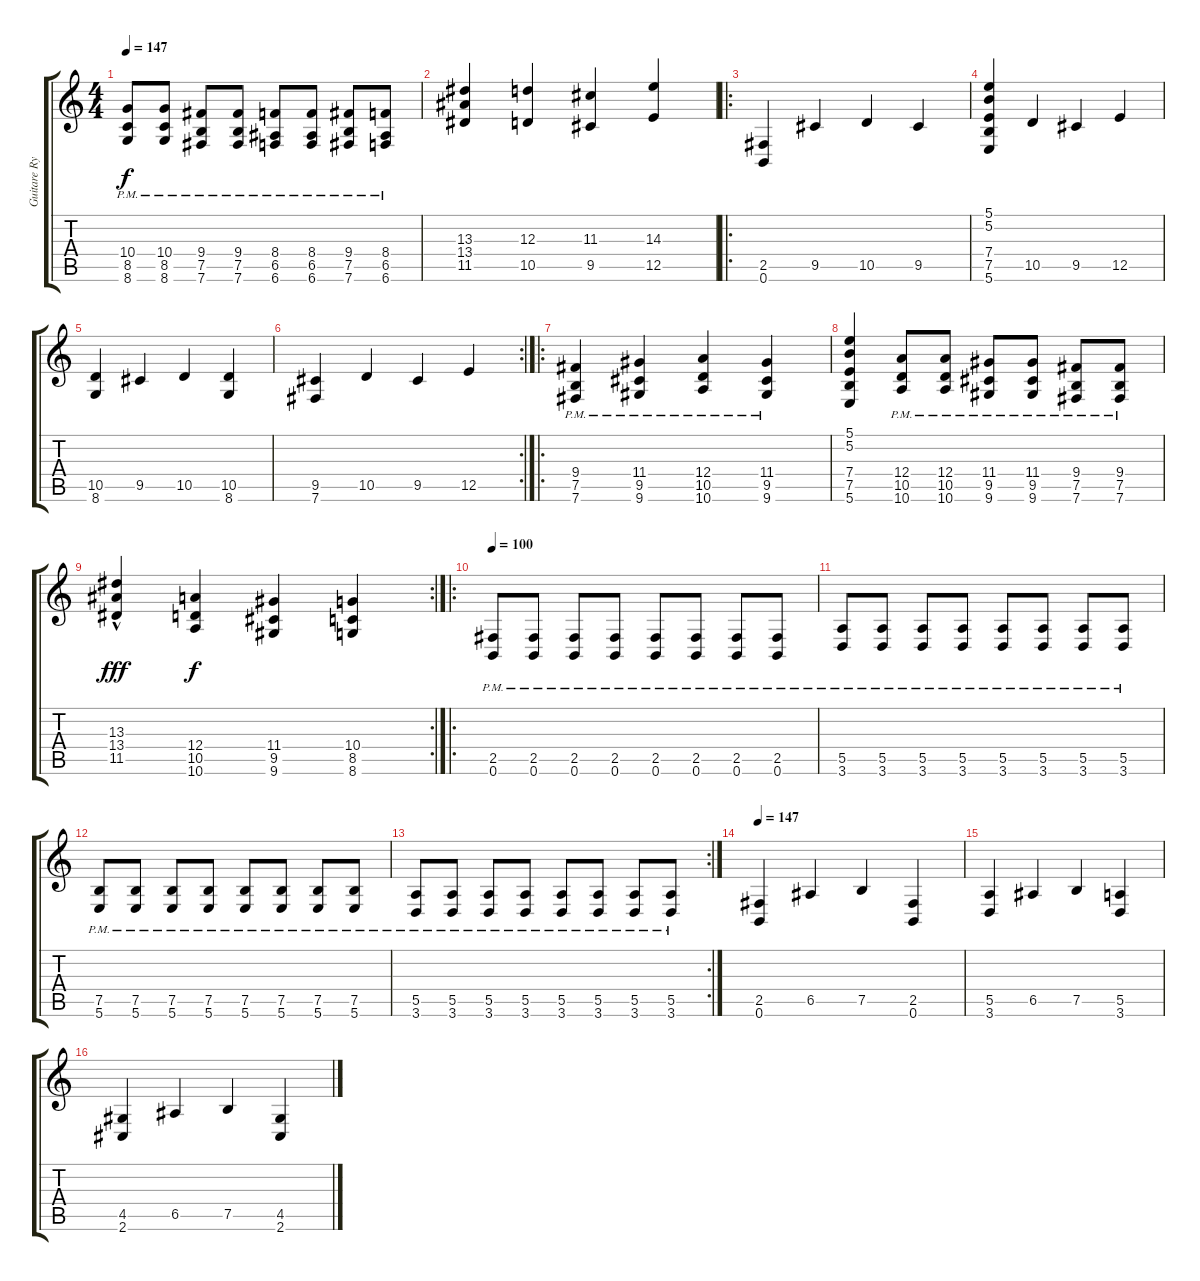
\track ("Guitare Rythmique" "Guitare Ry") {instrument distortionguitar}
\staff {score tabs}
\tuning (B3 Gb3 D3 A2 E2 B1) {hide}
\ts (4 4)
\tempo 147
\clef g2
\ks c
(10.4{pm} 8.5{pm} 8.6{pm}).8{dy f} (10.4{pm} 8.5{pm} 8.6{pm}).8 (9.4{pm} 7.5{pm} 7.6{pm}).8 (9.4{pm} 7.5{pm} 7.6{pm}).8 (8.4{pm} 6.5{pm} 6.6{pm}).8 (8.4{pm} 6.5{pm} 6.6{pm}).8 (9.4{pm} 7.5{pm} 7.6{pm}).8 (8.4{pm} 6.5{pm} 6.6{pm}).8 |
(13.3 13.4 11.5).4 (12.3 10.5).4 (11.3 9.5).4 (14.3 12.5).4 |
\ro
(2.5 0.6).4 9.5.4 10.5.4 9.5.4 |
(5.1 5.2 7.4 7.5 5.6).4 10.5.4 9.5.4 12.5.4 |
(10.5 8.6).4 9.5.4 10.5.4 (10.5 8.6).4 |
\rc 2
(9.5 7.6).4 10.5.4 9.5.4 12.5.4 |
\ro
(9.4{pm} 7.5{pm} 7.6{pm}).4 (11.4{pm} 9.5{pm} 9.6{pm}).4 (12.4{pm} 10.5{pm} 10.6{pm}).4 (11.4{pm} 9.5{pm} 9.6{pm}).4 |
(5.1 5.2 7.4 7.5 5.6).4 (12.4{pm} 10.5{pm} 10.6{pm}).8 (12.4{pm} 10.5{pm} 10.6{pm}).8 (11.4{pm} 9.5{pm} 9.6{pm}).8 (11.4{pm} 9.5{pm} 9.6{pm}).8 (9.4{pm} 7.5{pm} 7.6{pm}).8 (9.4{pm} 7.5{pm} 7.6{pm}).8 |
\rc 2
(13.3{hac} 13.4{hac} 11.5{hac}).4{dy fff} (12.4 10.5 10.6).4{dy f} (11.4 9.5 9.6).4 (10.4 8.5 8.6).4 |
\ro
\tempo 100
(2.5{pm} 0.6{pm}).8 (2.5{pm} 0.6{pm}).8 (2.5{pm} 0.6{pm}).8 (2.5{pm} 0.6{pm}).8 (2.5{pm} 0.6{pm}).8 (2.5{pm} 0.6{pm}).8 (2.5{pm} 0.6{pm}).8 (2.5{pm} 0.6{pm}).8 |
(5.5{pm} 3.6{pm}).8 (5.5{pm} 3.6{pm}).8 (5.5{pm} 3.6{pm}).8 (5.5{pm} 3.6{pm}).8 (5.5{pm} 3.6{pm}).8 (5.5{pm} 3.6{pm}).8 (5.5{pm} 3.6{pm}).8 (5.5{pm} 3.6{pm}).8 |
(7.5{pm} 5.6{pm}).8 (7.5{pm} 5.6{pm}).8 (7.5{pm} 5.6{pm}).8 (7.5{pm} 5.6{pm}).8 (7.5{pm} 5.6{pm}).8 (7.5{pm} 5.6{pm}).8 (7.5{pm} 5.6{pm}).8 (7.5{pm} 5.6{pm}).8 |
\rc 2
(5.5{pm} 3.6{pm}).8 (5.5{pm} 3.6{pm}).8 (5.5{pm} 3.6{pm}).8 (5.5{pm} 3.6{pm}).8 (5.5{pm} 3.6{pm}).8 (5.5{pm} 3.6{pm}).8 (5.5{pm} 3.6{pm}).8 (5.5{pm} 3.6{pm}).8 |
\tempo 147
(2.5 0.6).4 6.5.4 7.5.4 (2.5 0.6).4 |
(5.5 3.6).4 6.5.4 7.5.4 (5.5 3.6).4 |
(4.5 2.6).4 6.5.4 7.5.4 (4.5 2.6).4
